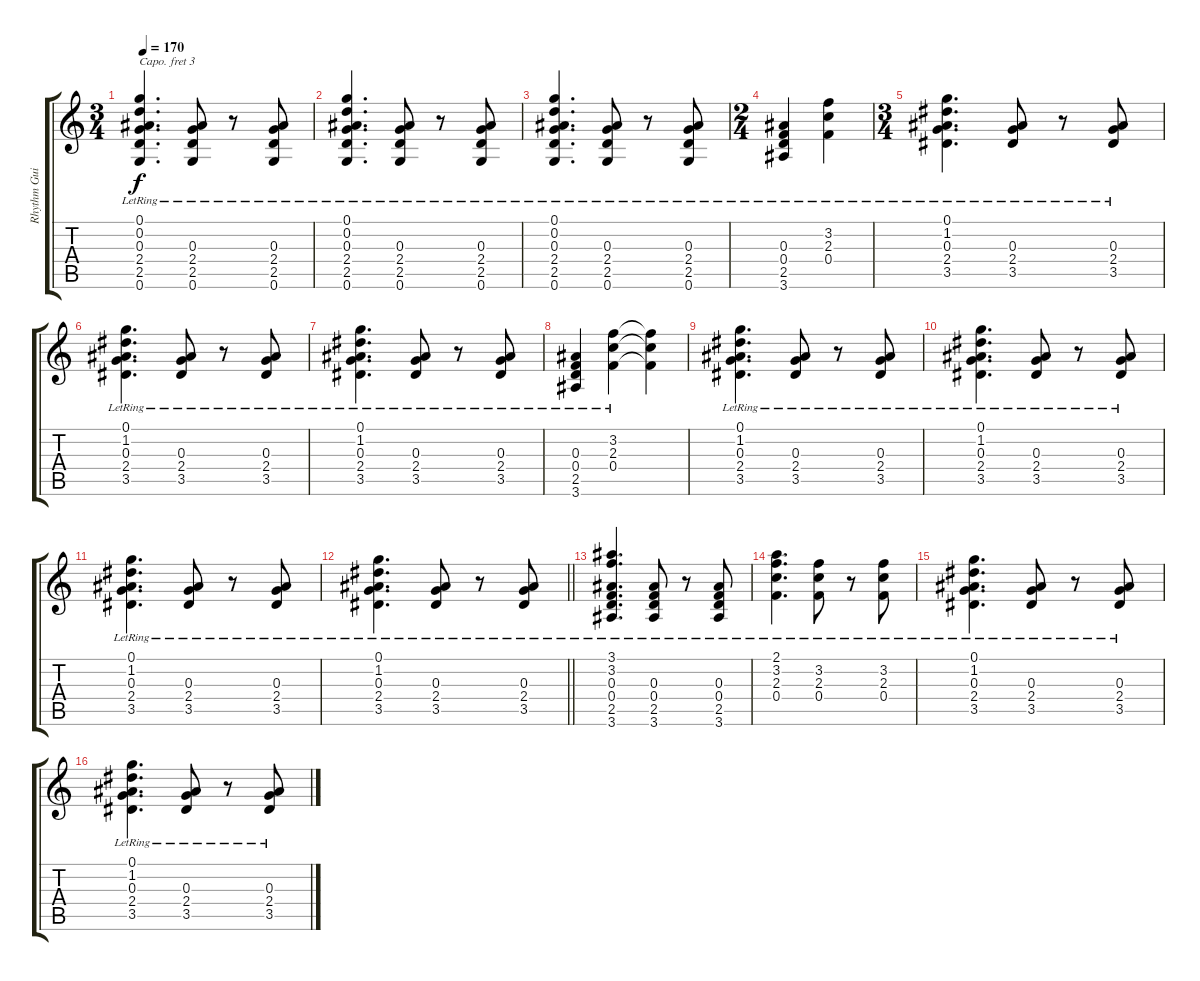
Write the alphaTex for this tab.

\track ("Rhythm Guitar" "Rhythm Gui") {instrument acousticguitarsteel}
\staff {score tabs}
\capo 3
\tuning (E4 B3 G3 D3 A2 E2) {hide}
\ts (3 4)
\tempo 170
\clef g2
\ks c
(0.1{lr} 0.2{lr} 0.3{lr} 2.4{lr} 2.5{lr} 0.6).4{d dy f} (0.3{lr} 2.4{lr} 2.5{lr} 0.6).8 r.8 (0.3{lr} 2.4{lr} 2.5{lr} 0.6).8 |
(0.1{lr} 0.2{lr} 0.3{lr} 2.4{lr} 2.5{lr} 0.6).4{d} (0.3{lr} 2.4{lr} 2.5{lr} 0.6).8 r.8 (0.3{lr} 2.4{lr} 2.5{lr} 0.6).8 |
(0.1{lr} 0.2{lr} 0.3{lr} 2.4{lr} 2.5{lr} 0.6).4{d} (0.3{lr} 2.4{lr} 2.5{lr} 0.6).8 r.8 (0.3{lr} 2.4{lr} 2.5{lr} 0.6).8 |
\ts (2 4)
(0.3{lr} 0.4{lr} 2.5{lr} 3.6{lr}).4 (3.2{lr} 2.3{lr} 0.4{lr}).4 |
\ts (3 4)
(0.1{lr} 1.2{lr} 0.3{lr} 2.4{lr} 3.5{lr}).4{d} (0.3{lr} 2.4{lr} 3.5{lr}).8 r.8 (0.3{lr} 2.4{lr} 3.5{lr}).8 |
(0.1{lr} 1.2{lr} 0.3{lr} 2.4{lr} 3.5{lr}).4{d} (0.3{lr} 2.4{lr} 3.5{lr}).8 r.8 (0.3{lr} 2.4{lr} 3.5{lr}).8 |
(0.1{lr} 1.2{lr} 0.3{lr} 2.4{lr} 3.5{lr}).4{d} (0.3{lr} 2.4{lr} 3.5{lr}).8 r.8 (0.3{lr} 2.4{lr} 3.5{lr}).8 |
(0.3{lr} 0.4{lr} 2.5{lr} 3.6{lr}).4 (3.2{lr} 2.3{lr} 0.4{lr}).4 (3.2{t} 2.3{t} 0.4{t}).4 |
(0.1{lr} 1.2{lr} 0.3{lr} 2.4{lr} 3.5{lr}).4{d} (0.3{lr} 2.4{lr} 3.5{lr}).8 r.8 (0.3{lr} 2.4{lr} 3.5{lr}).8 |
(0.1{lr} 1.2{lr} 0.3{lr} 2.4{lr} 3.5{lr}).4{d} (0.3{lr} 2.4{lr} 3.5{lr}).8 r.8 (0.3{lr} 2.4{lr} 3.5{lr}).8 |
(0.1{lr} 1.2{lr} 0.3{lr} 2.4{lr} 3.5{lr}).4{d} (0.3{lr} 2.4{lr} 3.5{lr}).8 r.8 (0.3{lr} 2.4{lr} 3.5{lr}).8 |
\barLineRight lightlight
(0.1{lr} 1.2{lr} 0.3{lr} 2.4{lr} 3.5{lr}).4{d} (0.3{lr} 2.4{lr} 3.5{lr}).8 r.8 (0.3{lr} 2.4{lr} 3.5{lr}).8 |
(3.1{lr} 3.2{lr} 0.3{lr} 0.4{lr} 2.5{lr} 3.6{lr}).4{d} (0.3{lr} 0.4{lr} 2.5{lr} 3.6{lr}).8 r.8 (0.3{lr} 0.4{lr} 2.5{lr} 3.6{lr}).8 |
(2.1{lr} 3.2{lr} 2.3{lr} 0.4{lr}).4{d} (3.2 2.3{lr} 0.4{lr}).8 r.8 (3.2 2.3{lr} 0.4{lr}).8 |
(0.1{lr} 1.2{lr} 0.3{lr} 2.4{lr} 3.5{lr}).4{d} (0.3{lr} 2.4{lr} 3.5{lr}).8 r.8 (0.3{lr} 2.4{lr} 3.5{lr}).8 |
(0.1{lr} 1.2{lr} 0.3{lr} 2.4{lr} 3.5{lr}).4{d} (0.3{lr} 2.4{lr} 3.5{lr}).8 r.8 (0.3{lr} 2.4{lr} 3.5{lr}).8
